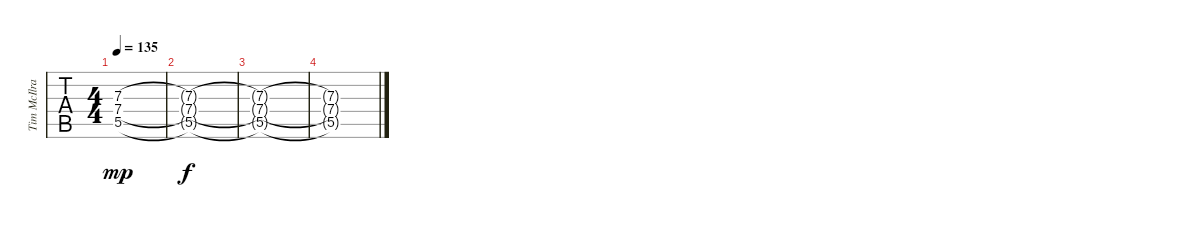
\track ("Tim McIlrath - Guitar One" "Tim McIlra") {instrument distortionguitar}
\staff {tabs}
\tuning (Eb4 Bb3 Gb3 Db3 Ab2 Eb2) {hide}
\ts (4 4)
\tempo 135
\clef g2
\ks c
(7.3 7.4 5.5).1{dy mp} |
(7.3{t} 7.4{t} 5.5{t}).1{dy f volume 0} |
(7.3{t} 7.4{t} 5.5{t}).1 |
(7.3{t} 7.4{t} 5.5{t}).1
